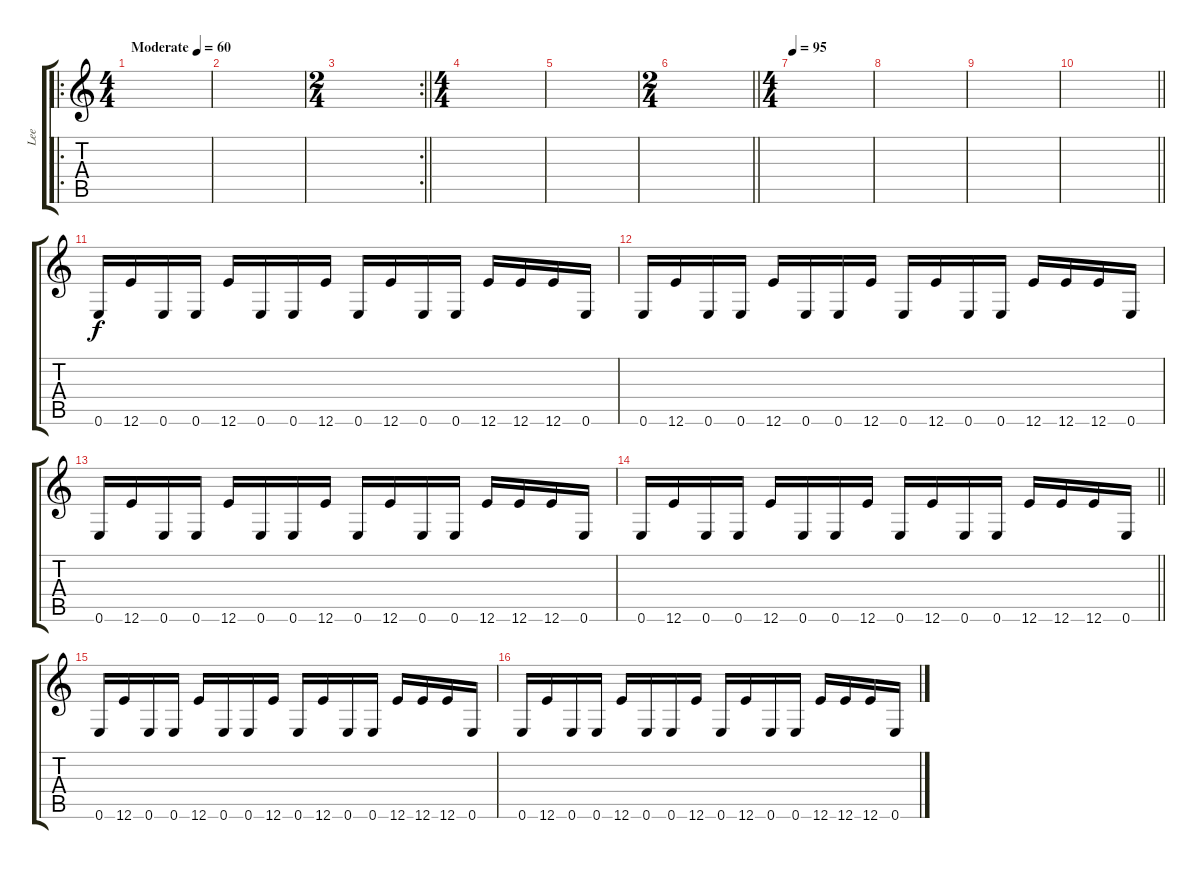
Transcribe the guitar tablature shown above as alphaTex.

\track ("Lee" "Lee") {instrument overdrivenguitar}
\staff {score tabs}
\tuning (Gb4 Gb3 E3 E3 E3 E2) {hide}
\ro
\ts (4 4)
\tempo (60 "Moderate")
\clef g2
\ks c
|
|
\rc 2
\ts (2 4)
\barLineRight lightlight
|
\ts (4 4)
|
|
\ts (2 4)
\barLineRight lightlight
|
\ts (4 4)
\tempo 95
|
|
|
\barLineRight lightlight
|
0.6.16 12.6.16 0.6.16 0.6.16 12.6.16 0.6.16 0.6.16 12.6.16 0.6.16 12.6.16 0.6.16 0.6.16 12.6.16 12.6.16 12.6.16 0.6.16 |
0.6.16 12.6.16 0.6.16 0.6.16 12.6.16 0.6.16 0.6.16 12.6.16 0.6.16 12.6.16 0.6.16 0.6.16 12.6.16 12.6.16 12.6.16 0.6.16 |
0.6.16 12.6.16 0.6.16 0.6.16 12.6.16 0.6.16 0.6.16 12.6.16 0.6.16 12.6.16 0.6.16 0.6.16 12.6.16 12.6.16 12.6.16 0.6.16 |
\barLineRight lightlight
0.6.16 12.6.16 0.6.16 0.6.16 12.6.16 0.6.16 0.6.16 12.6.16 0.6.16 12.6.16 0.6.16 0.6.16 12.6.16 12.6.16 12.6.16 0.6.16 |
0.6.16 12.6.16 0.6.16 0.6.16 12.6.16 0.6.16 0.6.16 12.6.16 0.6.16 12.6.16 0.6.16 0.6.16 12.6.16 12.6.16 12.6.16 0.6.16 |
0.6.16 12.6.16 0.6.16 0.6.16 12.6.16 0.6.16 0.6.16 12.6.16 0.6.16 12.6.16 0.6.16 0.6.16 12.6.16 12.6.16 12.6.16 0.6.16
